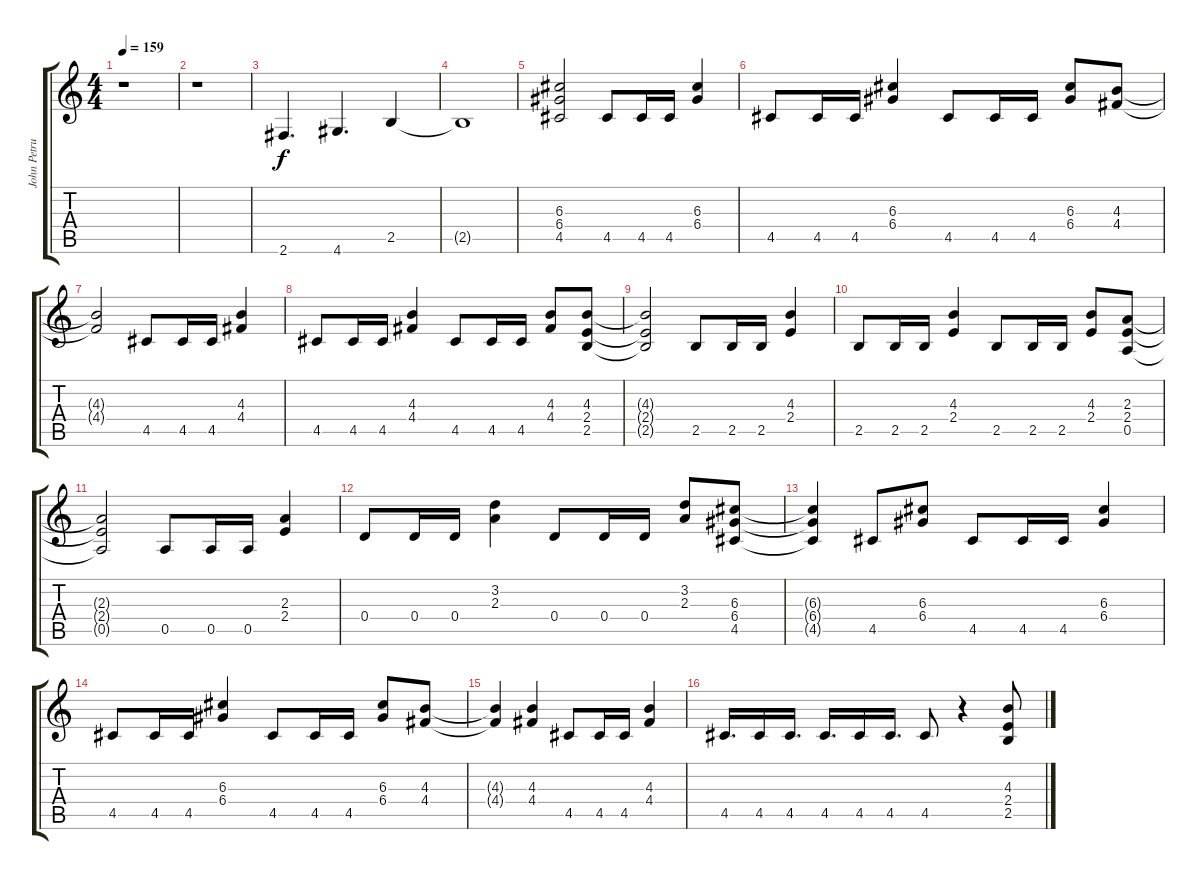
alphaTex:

\track ("John Petrucci Lead" "John Petru") {instrument distortionguitar}
\staff {score tabs}
\tuning (E4 B3 G3 D3 A2 E2) {hide}
\ts (4 4)
\tempo 159
\clef g2
\ks c
r.1{dy f} |
r.1 |
2.6.4{d} 4.6.4{d} 2.5.4 |
2.5{t}.1 |
(6.3 6.4 4.5).2 4.5.8 4.5.16 4.5.16 (6.3 6.4).4 |
4.5.8 4.5.16 4.5.16 (6.3 6.4).4 4.5.8 4.5.16 4.5.16 (6.3 6.4).8 (4.3 4.4).8 |
(4.3{t} 4.4{t}).2 4.5.8 4.5.16 4.5.16 (4.3 4.4).4 |
4.5.8 4.5.16 4.5.16 (4.3 4.4).4 4.5.8 4.5.16 4.5.16 (4.3 4.4).8 (4.3 2.4 2.5).8 |
(4.3{t} 2.4{t} 2.5{t}).2 2.5.8 2.5.16 2.5.16 (4.3 2.4).4 |
2.5.8 2.5.16 2.5.16 (4.3 2.4).4 2.5.8 2.5.16 2.5.16 (4.3 2.4).8 (2.3 2.4 0.5).8 |
(2.3{t} 2.4{t} 0.5{t}).2 0.5.8 0.5.16 0.5.16 (2.3 2.4).4 |
0.4.8 0.4.16 0.4.16 (3.2 2.3).4 0.4.8 0.4.16 0.4.16 (3.2 2.3).8 (6.3 6.4 4.5).8 |
(6.3{t} 6.4{t} 4.5{t}).4 4.5.8 (6.3 6.4).8 4.5.8 4.5.16 4.5.16 (6.3 6.4).4 |
4.5.8 4.5.16 4.5.16 (6.3 6.4).4 4.5.8 4.5.16 4.5.16 (6.3 6.4).8 (4.3 4.4).8 |
(4.3{t} 4.4{t}).4 (4.3 4.4).4 4.5.8 4.5.16 4.5.16 (4.3 4.4).4 |
4.5.16{d} 4.5.16 4.5.16{d} 4.5.16{d} 4.5.16 4.5.16{d} 4.5.8 r.4 (4.3 2.4 2.5).8
